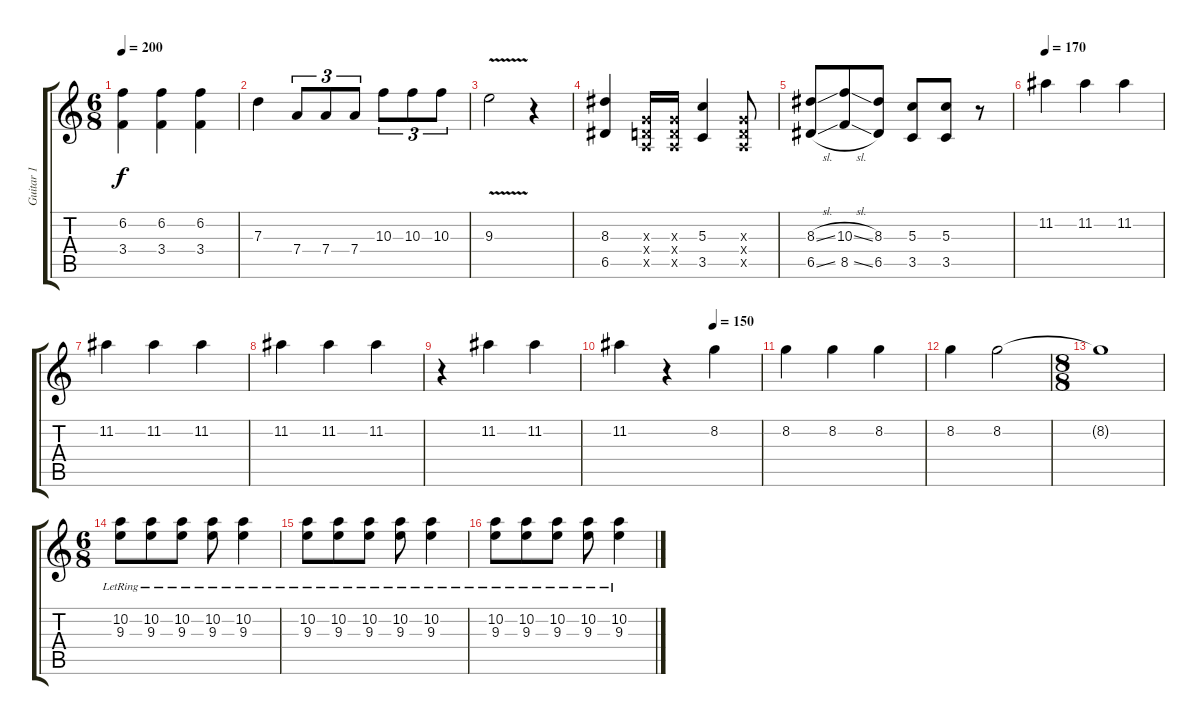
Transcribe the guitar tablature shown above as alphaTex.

\track ("Guitar 1" "Guitar 1") {instrument overdrivenguitar}
\staff {score tabs}
\tuning (E4 B3 G3 D3 A2 E2) {hide}
\ts (6 8)
\tempo 200
\clef g2
\ks c
(6.2 3.4).4{dy f} (6.2 3.4).4 (6.2 3.4).4 |
7.3.4 7.4.8{tu (3 2)} 7.4.8{tu (3 2)} 7.4.8{tu (3 2)} 10.3.8{tu (3 2)} 10.3.8{tu (3 2)} 10.3.8{tu (3 2)} |
9.3{v}.2 r.4 |
(8.3 6.5).4 (0.3{x} 0.4{x} 0.5{x}).16 (0.3{x} 0.4{x} 0.5{x}).16 (5.3 3.5).4 (0.3{x} 0.4{x} 0.5{x}).8 |
(8.3{sl} 6.5{sl}).8 (10.3{sl} 8.5{sl}).8 (8.3 6.5).8 (5.3 3.5).8 (5.3 3.5).8 r.8 |
\tempo 170
11.2.4 11.2.4 11.2.4 |
11.2.4 11.2.4 11.2.4 |
11.2.4 11.2.4 11.2.4 |
r.4 11.2.4 11.2.4 |
\tempo (150 0.6666666666666666)
11.2.4 r.4 8.2.4 |
8.2.4 8.2.4 8.2.4 |
8.2.4 8.2.2 |
\ts (8 8)
8.2{t}.1 |
\ts (6 8)
(10.2{lr} 9.3{lr}).8 (10.2{lr} 9.3{lr}).8 (10.2{lr} 9.3{lr}).8 (10.2{lr} 9.3{lr}).8 (10.2{lr} 9.3{lr}).4 |
(10.2{lr} 9.3{lr}).8 (10.2{lr} 9.3{lr}).8 (10.2{lr} 9.3{lr}).8 (10.2{lr} 9.3{lr}).8 (10.2{lr} 9.3{lr}).4 |
(10.2{lr} 9.3{lr}).8 (10.2{lr} 9.3{lr}).8 (10.2{lr} 9.3{lr}).8 (10.2{lr} 9.3{lr}).8 (10.2{lr} 9.3{lr}).4
